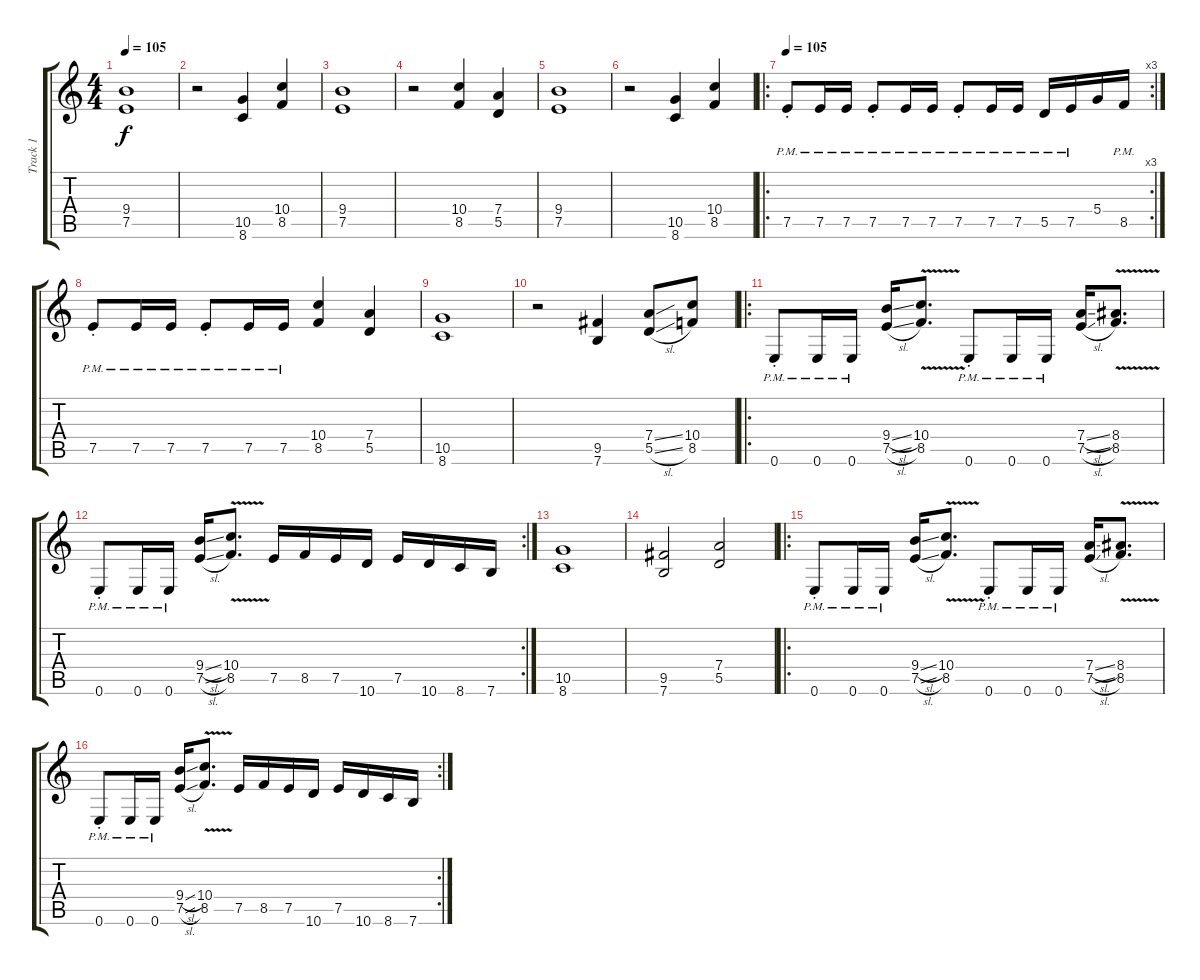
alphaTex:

\track ("Track 1" "Track 1") {instrument distortionguitar}
\staff {score tabs}
\tuning (E4 B3 G3 D3 A2 E2) {hide}
\ts (4 4)
\tempo 105
\clef g2
\ks c
(9.4 7.5).1{dy f} |
r.2 (10.5 8.6).4 (10.4 8.5).4 |
(9.4 7.5).1 |
r.2 (10.4 8.5).4 (7.4 5.5).4 |
(9.4 7.5).1 |
r.2 (10.5 8.6).4 (10.4 8.5).4 |
\ro
\rc 3
\tempo 105
7.5{pm st}.8 7.5{pm}.16 7.5{pm}.16 7.5{pm st}.8 7.5{pm}.16 7.5{pm}.16 7.5{pm st}.8 7.5{pm}.16 7.5{pm}.16 5.5{pm}.16 7.5{pm}.16 5.4.16 8.5{pm}.16 |
7.5{pm st}.8 7.5{pm}.16 7.5{pm}.16 7.5{pm st}.8 7.5{pm}.16 7.5{pm}.16 (10.4 8.5).4 (7.4 5.5).4 |
(10.5 8.6).1 |
r.2 (9.5 7.6).4 (7.4{ss} 5.5{sl}).8 (10.4 8.5).8 |
\ro
0.6{pm st}.8 0.6{pm}.16 0.6{pm}.16 (9.4{sl} 7.5{sl}).16 (10.4 8.5{v}).8{d} 0.6{pm st}.8 0.6{pm}.16 0.6{pm}.16 (7.4{sl} 7.5{sl}).16 (8.4 8.5{v}).8{d} |
\rc 2
0.6{pm st}.8 0.6{pm}.16 0.6{pm}.16 (9.4{sl} 7.5{sl}).16 (10.4 8.5{v}).8{d} 7.5.16 8.5.16 7.5.16 10.6.16 7.5.16 10.6.16 8.6.16 7.6.16 |
(10.5 8.6).1 |
(9.5 7.6).2 (7.4 5.5).2 |
\ro
0.6{pm st}.8 0.6{pm}.16 0.6{pm}.16 (9.4{sl} 7.5{sl}).16 (10.4 8.5{v}).8{d} 0.6{pm st}.8 0.6{pm}.16 0.6{pm}.16 (7.4{sl} 7.5{sl}).16 (8.4 8.5{v}).8{d} |
\rc 2
0.6{pm st}.8 0.6{pm}.16 0.6{pm}.16 (9.4{sl} 7.5{sl}).16 (10.4 8.5{v}).8{d} 7.5.16 8.5.16 7.5.16 10.6.16 7.5.16 10.6.16 8.6.16 7.6.16
